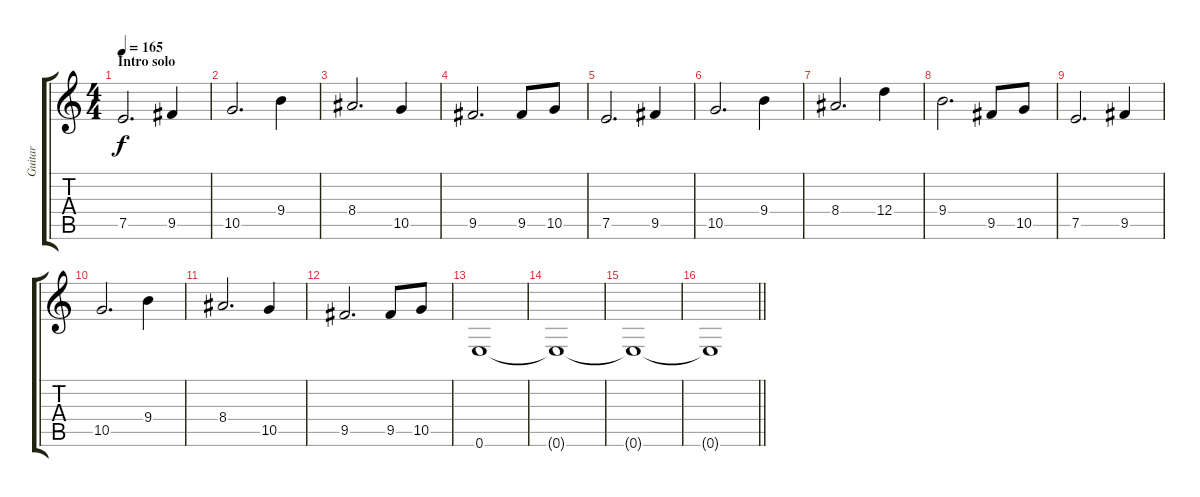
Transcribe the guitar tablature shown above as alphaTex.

\track ("Guitar" "Guitar") {instrument distortionguitar}
\staff {score tabs}
\tuning (E4 B3 G3 D3 A2 E2) {hide}
\ts (4 4)
\section ("" "Intro solo")
\tempo 165
\clef g2
\ks c
7.5.2{d dy f instrument distortionguitar} 9.5.4 |
10.5.2{d} 9.4.4 |
8.4.2{d} 10.5.4 |
9.5.2{d} 9.5.8 10.5.8 |
7.5.2{d} 9.5.4 |
10.5.2{d} 9.4.4 |
8.4.2{d} 12.4.4 |
9.4.2{d} 9.5.8 10.5.8 |
7.5.2{d} 9.5.4 |
10.5.2{d} 9.4.4 |
8.4.2{d} 10.5.4 |
9.5.2{d} 9.5.8 10.5.8 |
0.6.1 |
0.6{t}.1 |
0.6{t}.1 |
\barLineRight lightlight
0.6{t}.1
